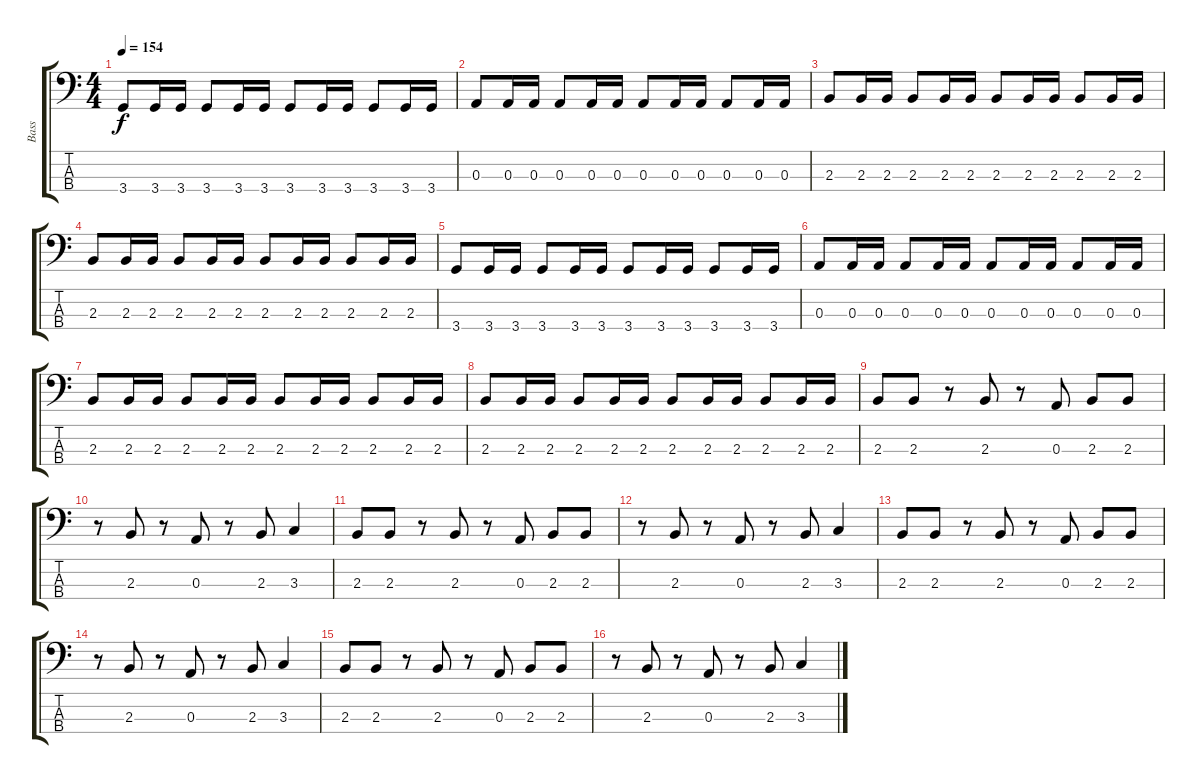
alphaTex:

\track ("Bass" "Bass") {instrument electricbassfinger}
\staff {score tabs}
\tuning (G2 D2 A1 E1) {hide}
\ts (4 4)
\section ("" "")
\tempo 154
\clef f4
\ks c
3.4.8{dy f} 3.4.16 3.4.16 3.4.8 3.4.16 3.4.16 3.4.8 3.4.16 3.4.16 3.4.8 3.4.16 3.4.16 |
0.3.8 0.3.16 0.3.16 0.3.8 0.3.16 0.3.16 0.3.8 0.3.16 0.3.16 0.3.8 0.3.16 0.3.16 |
2.3.8 2.3.16 2.3.16 2.3.8 2.3.16 2.3.16 2.3.8 2.3.16 2.3.16 2.3.8 2.3.16 2.3.16 |
2.3.8 2.3.16 2.3.16 2.3.8 2.3.16 2.3.16 2.3.8 2.3.16 2.3.16 2.3.8 2.3.16 2.3.16 |
3.4.8 3.4.16 3.4.16 3.4.8 3.4.16 3.4.16 3.4.8 3.4.16 3.4.16 3.4.8 3.4.16 3.4.16 |
0.3.8 0.3.16 0.3.16 0.3.8 0.3.16 0.3.16 0.3.8 0.3.16 0.3.16 0.3.8 0.3.16 0.3.16 |
2.3.8 2.3.16 2.3.16 2.3.8 2.3.16 2.3.16 2.3.8 2.3.16 2.3.16 2.3.8 2.3.16 2.3.16 |
2.3.8 2.3.16 2.3.16 2.3.8 2.3.16 2.3.16 2.3.8 2.3.16 2.3.16 2.3.8 2.3.16 2.3.16 |
\section ("" "")
2.3.8 2.3.8 r.8 2.3.8 r.8 0.3.8 2.3.8 2.3.8 |
r.8 2.3.8 r.8 0.3.8 r.8 2.3.8 3.3.4 |
2.3.8 2.3.8 r.8 2.3.8 r.8 0.3.8 2.3.8 2.3.8 |
r.8 2.3.8 r.8 0.3.8 r.8 2.3.8 3.3.4 |
2.3.8 2.3.8 r.8 2.3.8 r.8 0.3.8 2.3.8 2.3.8 |
r.8 2.3.8 r.8 0.3.8 r.8 2.3.8 3.3.4 |
2.3.8 2.3.8 r.8 2.3.8 r.8 0.3.8 2.3.8 2.3.8 |
r.8 2.3.8 r.8 0.3.8 r.8 2.3.8 3.3.4
